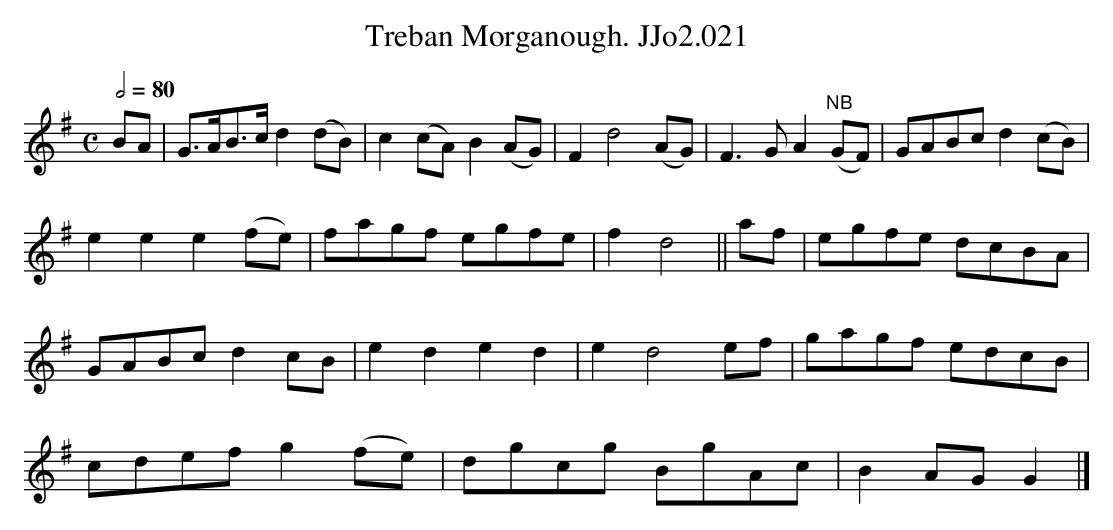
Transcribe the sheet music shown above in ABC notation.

X:1
T:Treban Morganough. JJo2.021
Q:1/2=80
M:C
L:1/8
K:G
BA|G>AB>c d2 (dB)|c2 (cA) B2 (AG)|F2 d4 (AG) |F3G A2 "NB"(GF) |GABc d2 (cB)|
e2e2e2 (fe)|fagf egfe|f2d4||af|egfe dcBA|
GABc d2 cB|e2d2e2d2|e2d4 ef|gagf edcB|
cdef g2 (fe)|dgcg BgAc|B2 AG G2 |]
